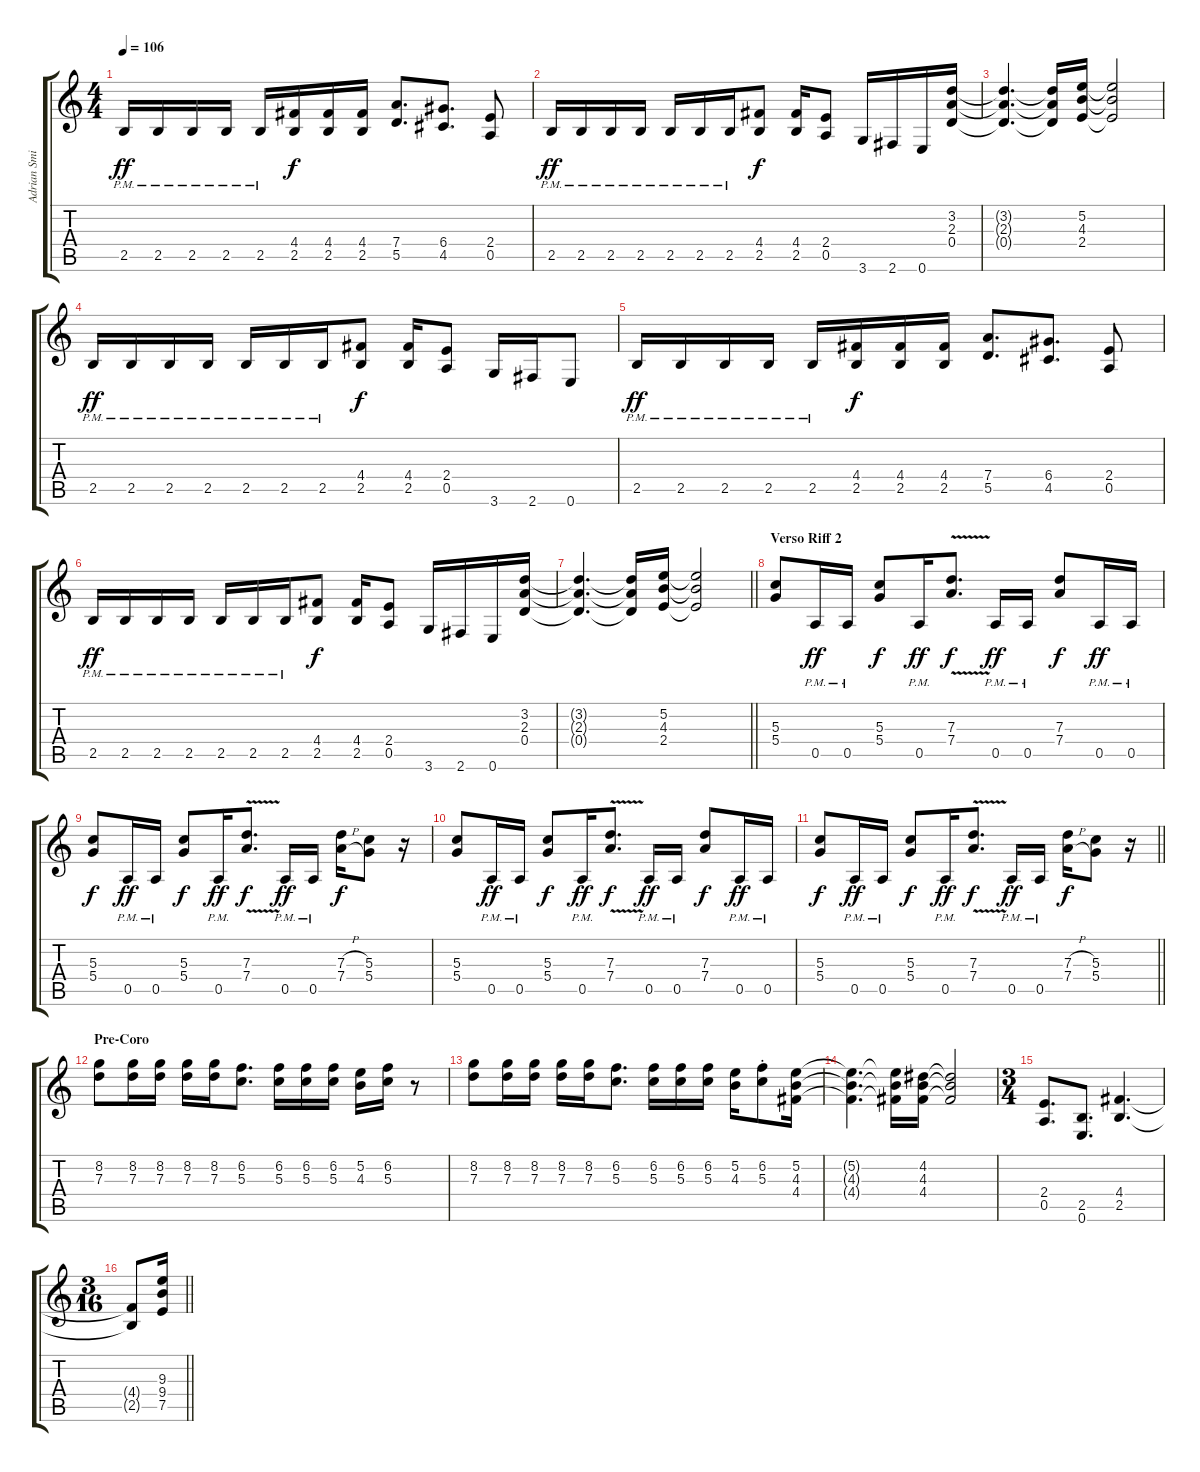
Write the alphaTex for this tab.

\track ("Adrian Smith" "Adrian Smi") {instrument distortionguitar}
\staff {score tabs}
\tuning (E4 B3 G3 D3 A2 E2) {hide}
\ts (4 4)
\tempo 106
\clef g2
\ks c
2.5{pm}.16{dy ff} 2.5{pm}.16 2.5{pm}.16 2.5{pm}.16 2.5{pm}.16 (4.4 2.5).16{dy f} (4.4 2.5).16 (4.4 2.5).16 (7.4 5.5).8{d} (6.4 4.5).8{d} (2.4 0.5).8 |
2.5{pm}.16{dy ff} 2.5{pm}.16 2.5{pm}.16 2.5{pm}.16 2.5{pm}.16 2.5{pm}.16 2.5{pm}.16 (4.4 2.5).8{dy f} (4.4 2.5).16 (2.4 0.5).8 3.6.16 2.6.16 0.6.16 (3.2 2.3 0.4).16 |
(3.2{t} 2.3{t} 0.4{t}).4{d} (3.2{t} 2.3{t} 0.4{t}).16 (5.2 4.3 2.4).16 (5.2{t} 4.3{t} 2.4{t}).2 |
2.5{pm}.16{dy ff} 2.5{pm}.16 2.5{pm}.16 2.5{pm}.16 2.5{pm}.16 2.5{pm}.16 2.5{pm}.16 (4.4 2.5).8{dy f} (4.4 2.5).16 (2.4 0.5).8 3.6.16 2.6.16 0.6.8 |
2.5{pm}.16{dy ff} 2.5{pm}.16 2.5{pm}.16 2.5{pm}.16 2.5{pm}.16 (4.4 2.5).16{dy f} (4.4 2.5).16 (4.4 2.5).16 (7.4 5.5).8{d} (6.4 4.5).8{d} (2.4 0.5).8 |
2.5{pm}.16{dy ff} 2.5{pm}.16 2.5{pm}.16 2.5{pm}.16 2.5{pm}.16 2.5{pm}.16 2.5{pm}.16 (4.4 2.5).8{dy f} (4.4 2.5).16 (2.4 0.5).8 3.6.16 2.6.16 0.6.16 (3.2 2.3 0.4).16 |
\barLineRight lightlight
(3.2{t} 2.3{t} 0.4{t}).4{d} (3.2{t} 2.3{t} 0.4{t}).16 (5.2 4.3 2.4).16 (5.2{t} 4.3{t} 2.4{t}).2 |
\section ("" "Verso Riff 2")
(5.3 5.4).8 0.5{pm}.16{dy ff} 0.5{pm}.16 (5.3 5.4).8{dy f} 0.5{pm}.16{dy ff} (7.3{v} 7.4{v}).8{d dy f} 0.5{pm}.16{dy ff} 0.5{pm}.16 (7.3 7.4).8{dy f} 0.5{pm}.16{dy ff} 0.5{pm}.16 |
(5.3 5.4).8{dy f} 0.5{pm}.16{dy ff} 0.5{pm}.16 (5.3 5.4).8{dy f} 0.5{pm}.16{dy ff} (7.3{v} 7.4{v}).8{d dy f} 0.5{pm}.16{dy ff} 0.5{pm}.16 (7.3{h} 7.4{h}).16{dy f} (5.3 5.4).8 r.16 |
(5.3 5.4).8 0.5{pm}.16{dy ff} 0.5{pm}.16 (5.3 5.4).8{dy f} 0.5{pm}.16{dy ff} (7.3{v} 7.4{v}).8{d dy f} 0.5{pm}.16{dy ff} 0.5{pm}.16 (7.3 7.4).8{dy f} 0.5{pm}.16{dy ff} 0.5{pm}.16 |
\barLineRight lightlight
(5.3 5.4).8{dy f} 0.5{pm}.16{dy ff} 0.5{pm}.16 (5.3 5.4).8{dy f} 0.5{pm}.16{dy ff} (7.3{v} 7.4{v}).8{d dy f} 0.5{pm}.16{dy ff} 0.5{pm}.16 (7.3{h} 7.4{h}).16{dy f} (5.3 5.4).8 r.16 |
\section ("" "Pre-Coro")
(8.2 7.3).8 (8.2 7.3).16 (8.2 7.3).16 (8.2 7.3).16 (8.2 7.3).16 (6.2 5.3).8{d} (6.2 5.3).16 (6.2 5.3).16 (6.2 5.3).16 (5.2 4.3).16 (6.2 5.3).16 r.8 |
(8.2 7.3).8 (8.2 7.3).16 (8.2 7.3).16 (8.2 7.3).16 (8.2 7.3).16 (6.2 5.3).8{d} (6.2 5.3).16 (6.2 5.3).16 (6.2 5.3).16 (5.2 4.3).16 (6.2{st} 5.3{st}).8 (5.2 4.3 4.4).16 |
(5.2{t} 4.3{t} 4.4{t}).4{d} (5.2{t} 4.3{t} 4.4{t}).16 (4.2 4.3 4.4).16 (4.2{t} 4.3{t} 4.4{t}).2 |
\ts (3 4)
(2.4 0.5).8{d} (2.5 0.6).8{d} (4.4 2.5).4{d} |
\ts (3 16)
\barLineRight lightlight
(4.4{t} 2.5{t}).8 (9.3 9.4 7.5).16
